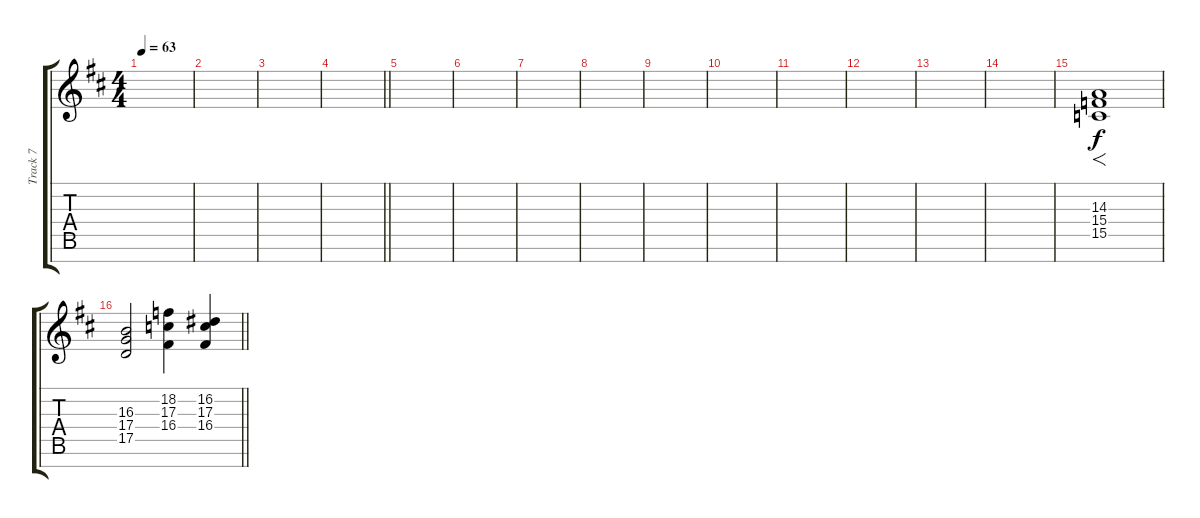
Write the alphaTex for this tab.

\track ("Track 7" "Track 7") {instrument percussiveorgan}
\staff {score tabs}
\tuning (E4 B3 G3 D3 A2 E2 B1) {hide}
\ts (4 4)
\tempo 63
\clef g2
\ks d
|
|
|
\barLineRight lightlight
|
|
|
|
|
|
|
|
|
|
|
(14.3 15.4 15.5).1{f} |
\barLineRight lightlight
(16.3 17.4 17.5).2 (18.2 17.3 16.4).4 (16.2 17.3 16.4).4
